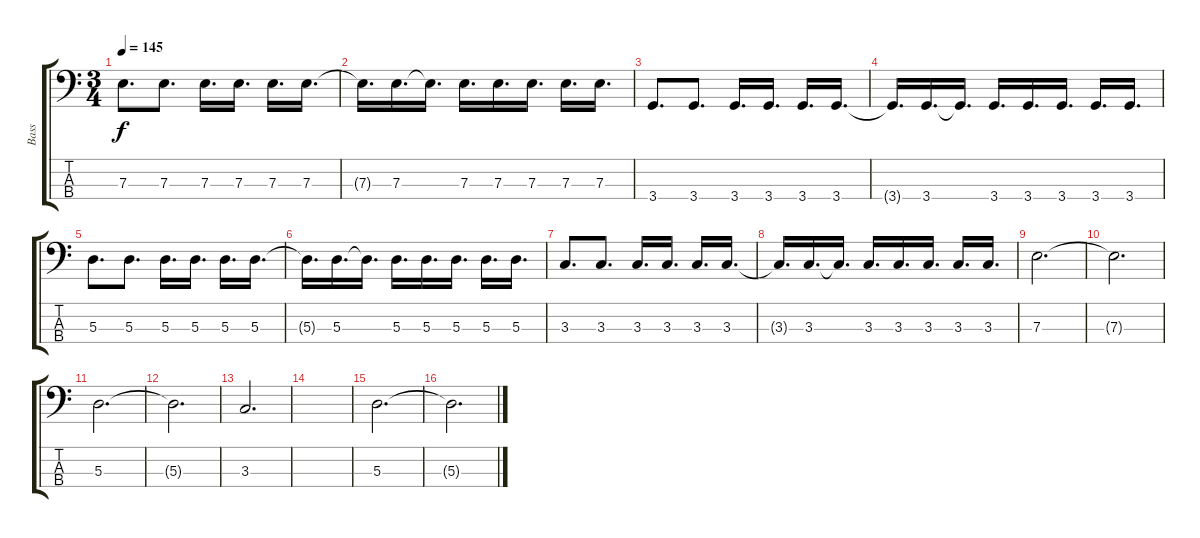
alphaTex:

\track ("Bass" "Bass") {instrument electricbasspick}
\staff {score tabs}
\tuning (G2 D2 A1 E1) {hide}
\ts (3 4)
\tempo 145
\clef f4
\ks c
7.3.8{d dy f} 7.3.8{d} 7.3.16{d} 7.3.16{d} 7.3.16{d} 7.3.16{d} |
7.3{t}.16{d} 7.3.16{d} 7.3{t}.16{d} 7.3.16{d} 7.3.16{d} 7.3.16{d} 7.3.16{d} 7.3.16{d} |
3.4.8{d} 3.4.8{d} 3.4.16{d} 3.4.16{d} 3.4.16{d} 3.4.16{d} |
3.4{t}.16{d} 3.4.16{d} 3.4{t}.16{d} 3.4.16{d} 3.4.16{d} 3.4.16{d} 3.4.16{d} 3.4.16{d} |
5.3.8{d} 5.3.8{d} 5.3.16{d} 5.3.16{d} 5.3.16{d} 5.3.16{d} |
5.3{t}.16{d} 5.3.16{d} 5.3{t}.16{d} 5.3.16{d} 5.3.16{d} 5.3.16{d} 5.3.16{d} 5.3.16{d} |
3.3.8{d} 3.3.8{d} 3.3.16{d} 3.3.16{d} 3.3.16{d} 3.3.16{d} |
3.3{t}.16{d} 3.3.16{d} 3.3{t}.16{d} 3.3.16{d} 3.3.16{d} 3.3.16{d} 3.3.16{d} 3.3.16{d} |
7.3.2{d} |
7.3{t}.2{d} |
5.3.2{d} |
5.3{t}.2{d} |
3.3.2{d} |
|
5.3.2{d} |
5.3{t}.2{d}
